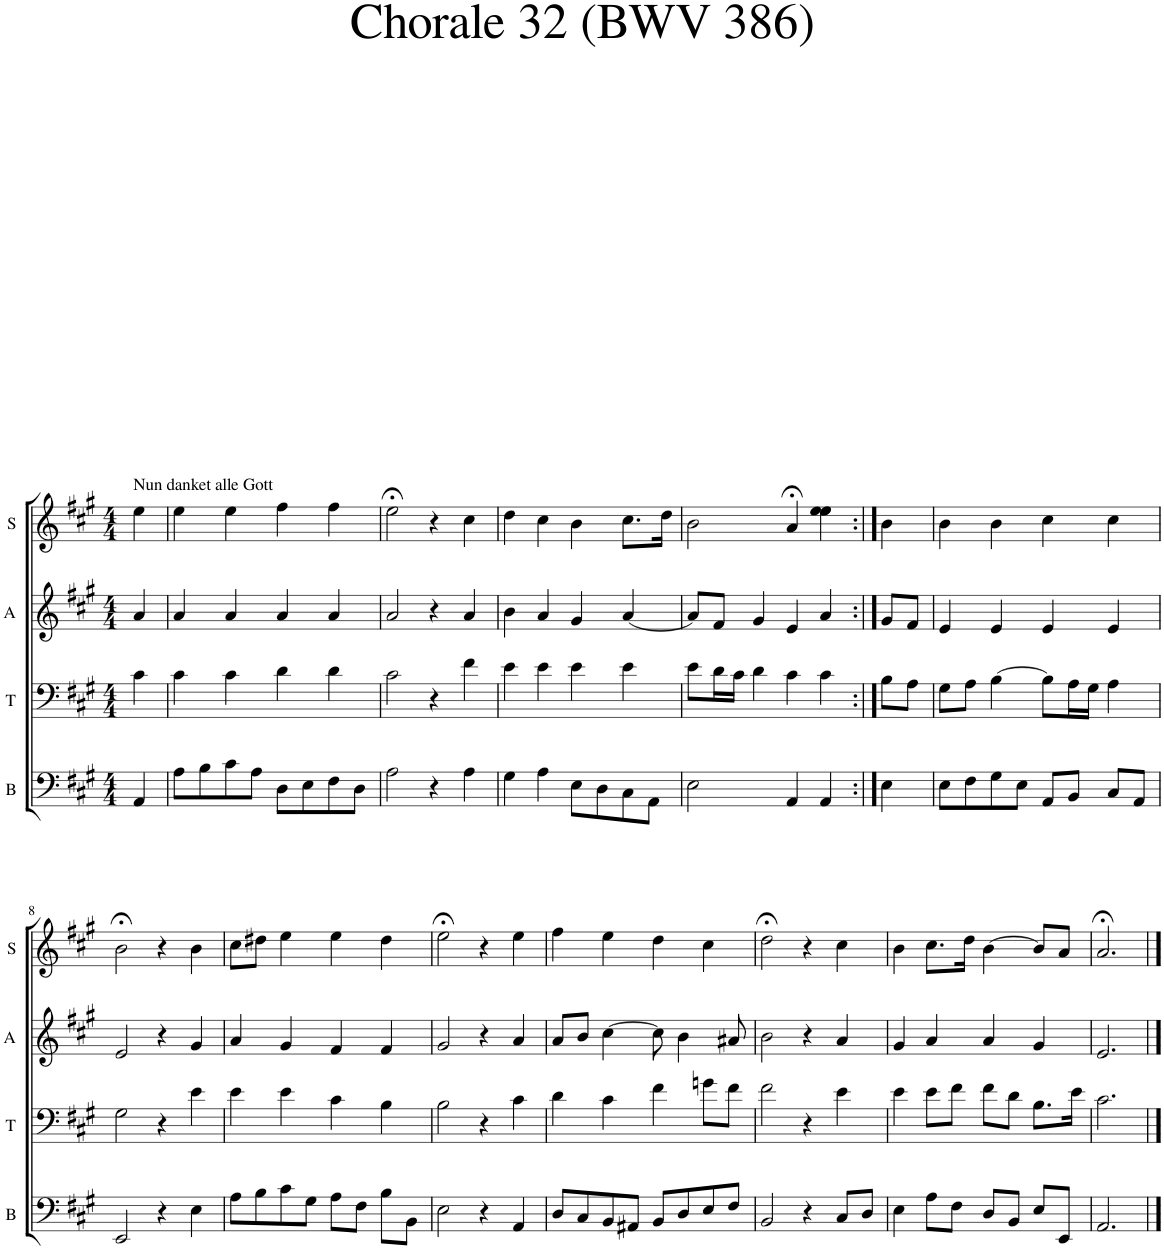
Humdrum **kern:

**kern	**kern	**kern	**kern
*part4	*part3	*part2	*part1
*staff4	*staff3	*staff2	*staff1
*I"B	*I"T	*I"A	*I"S
*I'B	*I'T	*I'A	*I'S
*clefF4	*clefF4	*clefG2	*clefG2
*k[f#c#g#]	*k[f#c#g#]	*k[f#c#g#]	*k[f#c#g#]
*M4/4	*M4/4	*M4/4	*M4/4
=1	=1	=1	=1
!	!	!	!LO:TX:a:t=Nun danket alle Gott
4AA/	4c#\	4a/	4ee\
=2	=2	=2	=2
8A\L	4c#\	4a/	4ee\
8B\	.	.	.
8c#\	4c#\	4a/	4ee\
8A\J	.	.	.
8D\L	4d\	4a/	4ff#\
8E\	.	.	.
8F#\	4d\	4a/	4ff#\
8D\J	.	.	.
=3	=3	=3	=3
2A\	2c#\	2a/	2ee;<\
4r	4r	4r	4r
4A\	4f#\	4a/	4cc#\
=4	=4	=4	=4
4G#\	4e\	4b\	4dd\
4A\	4e\	4a/	4cc#\
8E\L	4e\	4g#/	4b\
8D\	.	.	.
8C#\	4e\	[4a/	8.cc#\L
8AA\J	.	.	.
.	.	.	16dd\Jk
=5	=5	=5	=5
2E\	8e\L	8a/L]	2b\
.	16d\L	8f#/J	.
.	16c#\JJ	.	.
.	4d\	4g#/	.
4AA/	4c#\	4e/	4a;</
4AA/	4c#\	4a/	4ee\ 4ee\ 4ee\
=6:|!	=6:|!	=6:|!	=6:|!
4E\	8B\L	8g#/L	4b\
.	8A\J	8f#/J	.
=7	=7	=7	=7
8E\L	8G#\L	4e/	4b\
8F#\	8A\J	.	.
8G#\	[4B\	4e/	4b\
8E\J	.	.	.
8AA/L	8B\L]	4e/	4cc#\
8BB/J	16A\L	.	.
.	16G#\JJ	.	.
8C#/L	4A\	4e/	4cc#\
8AA/J	.	.	.
!!LO:LB:g=z
=8	=8	=8	=8
2EE/	2G#\	2e/	2b;<\
4r	4r	4r	4r
4E\	4e\	4g#/	4b\
=9	=9	=9	=9
8A\L	4e\	4a/	8cc#\L
8B\	.	.	8dd#X\J
8c#\	4e\	4g#/	4ee\
8G#\J	.	.	.
8A\L	4c#\	4f#/	4ee\
8F#\J	.	.	.
8B\L	4B\	4f#/	4dd#\
8BB\J	.	.	.
=10	=10	=10	=10
2E\	2B\	2g#/	2ee;<\
4r	4r	4r	4r
4AA/	4c#\	4a/	4ee\
=11	=11	=11	=11
8D/L	4d\	8a/L	4ff#\
8C#/	.	8b/J	.
8BB/	4c#\	[4cc#\	4ee\
8AA#X/J	.	.	.
8BB/L	4f#\	8cc#\]	4dd\
8D/	.	4b\	.
8E/	8gn\L	.	4cc#\
8F#/J	8f#\J	8a#X/	.
=12	=12	=12	=12
2BB/	2f#\	2b\	2dd;<\
4r	4r	4r	4r
8C#/L	4e\	4a/	4cc#\
8D/J	.	.	.
=13	=13	=13	=13
4E\	4e\	4g#/	4b\
8A\L	8e\L	4a/	8.cc#\L
8F#\J	8f#\J	.	.
.	.	.	16dd\Jk
8D/L	8f#\L	4a/	[4b\
8BB/J	8d\J	.	.
8E/L	8.B\L	4g#/	8b/L]
8EE/J	.	.	8a/J
.	16e\Jk	.	.
=14	=14	=14	=14
2.AA/	2.c#\	2.e/	2.a;</
==	==	==	==
*-	*-	*-	*-
